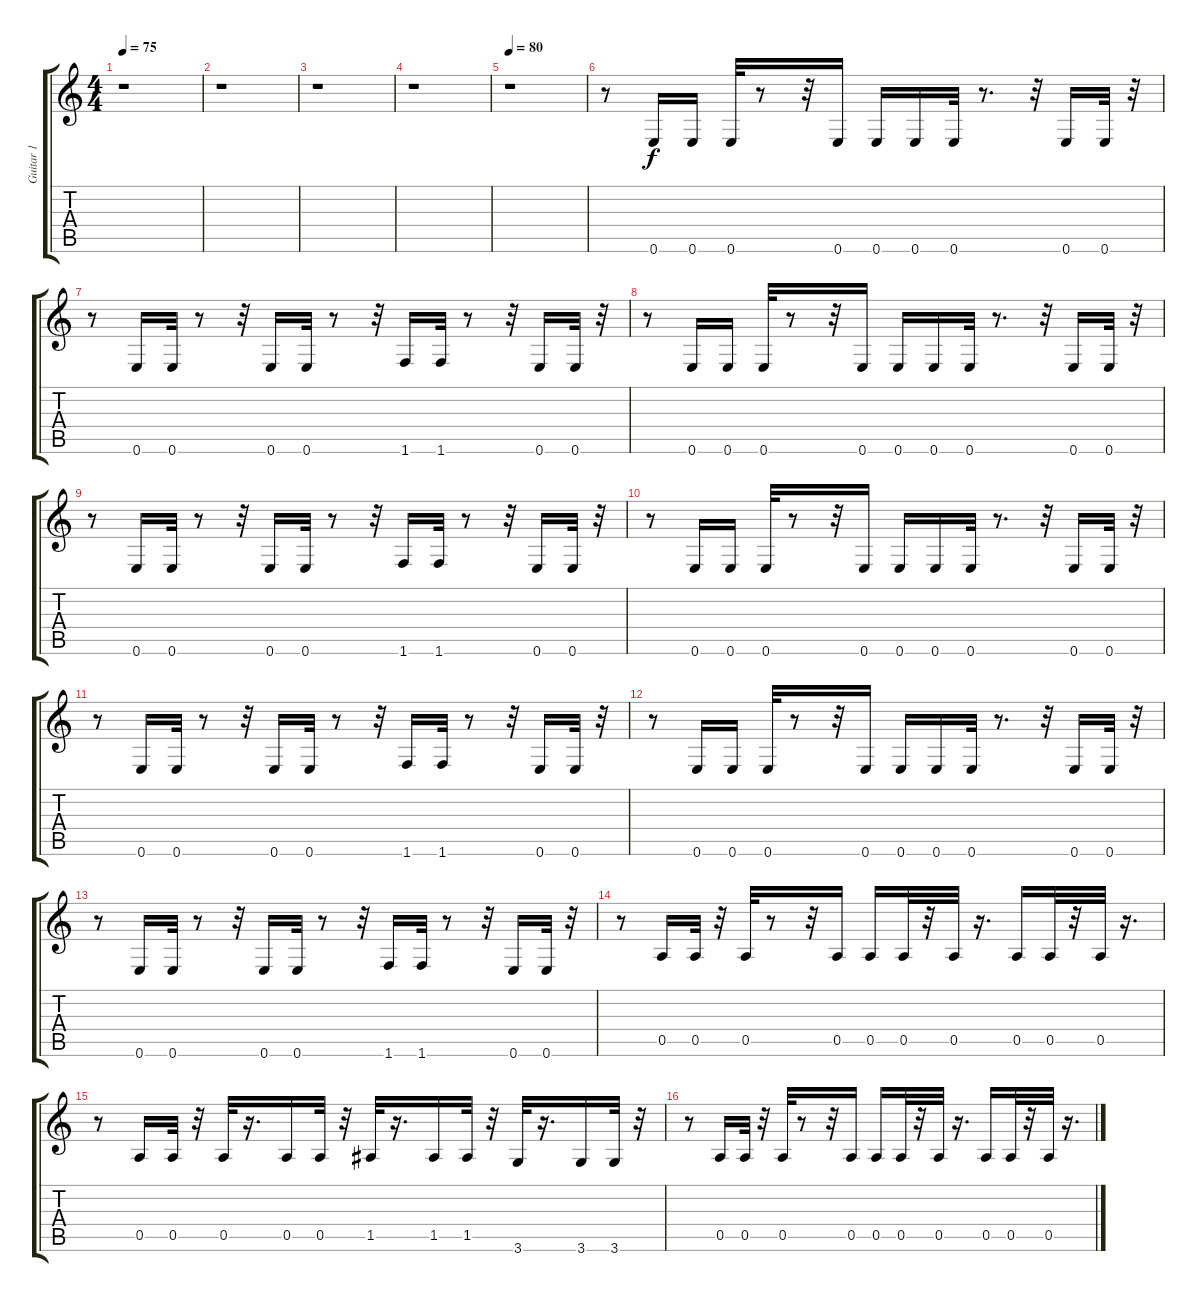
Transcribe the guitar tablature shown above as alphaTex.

\track ("Guitar 1" "Guitar 1") {instrument overdrivenguitar}
\staff {score tabs}
\tuning (E4 B3 G3 D3 A2 E2) {hide}
\ts (4 4)
\tempo 75
\clef g2
\ks c
r.1{dy f} |
r.1 |
r.1 |
r.1 |
\tempo 80
r.1 |
r.8 0.6.16{volume 12 instrument overdrivenguitar} 0.6.16 0.6.32 r.8 r.32 0.6.16 0.6.16 0.6.16 0.6.32 r.8{d} r.32 0.6.16 0.6.32 r.32 |
r.8 0.6.16 0.6.32 r.8 r.32 0.6.16 0.6.32 r.8 r.32 1.6.16 1.6.32 r.8 r.32 0.6.16 0.6.32 r.32 |
r.8 0.6.16 0.6.16 0.6.32 r.8 r.32 0.6.16 0.6.16 0.6.16 0.6.32 r.8{d} r.32 0.6.16 0.6.32 r.32 |
r.8 0.6.16 0.6.32 r.8 r.32 0.6.16 0.6.32 r.8 r.32 1.6.16 1.6.32 r.8 r.32 0.6.16 0.6.32 r.32 |
r.8 0.6.16 0.6.16 0.6.32 r.8 r.32 0.6.16 0.6.16 0.6.16 0.6.32 r.8{d} r.32 0.6.16 0.6.32 r.32 |
r.8 0.6.16 0.6.32 r.8 r.32 0.6.16 0.6.32 r.8 r.32 1.6.16 1.6.32 r.8 r.32 0.6.16 0.6.32 r.32 |
r.8 0.6.16 0.6.16 0.6.32 r.8 r.32 0.6.16 0.6.16 0.6.16 0.6.32 r.8{d} r.32 0.6.16 0.6.32 r.32 |
r.8 0.6.16 0.6.32 r.8 r.32 0.6.16 0.6.32 r.8 r.32 1.6.16 1.6.32 r.8 r.32 0.6.16 0.6.32 r.32 |
r.8 0.5.16 0.5.32 r.32 0.5.32 r.8 r.32 0.5.16 0.5.16 0.5.32 r.32 0.5.32 r.16{d} 0.5.16 0.5.32 r.32 0.5.32 r.16{d} |
r.8 0.5.16 0.5.32 r.32 0.5.32 r.16{d} 0.5.16 0.5.32 r.32 1.5.32 r.16{d} 1.5.16 1.5.32 r.32 3.6.32 r.16{d} 3.6.16 3.6.32 r.32 |
r.8 0.5.16 0.5.32 r.32 0.5.32 r.8 r.32 0.5.16 0.5.16 0.5.32 r.32 0.5.32 r.16{d} 0.5.16 0.5.32 r.32 0.5.32 r.16{d}
